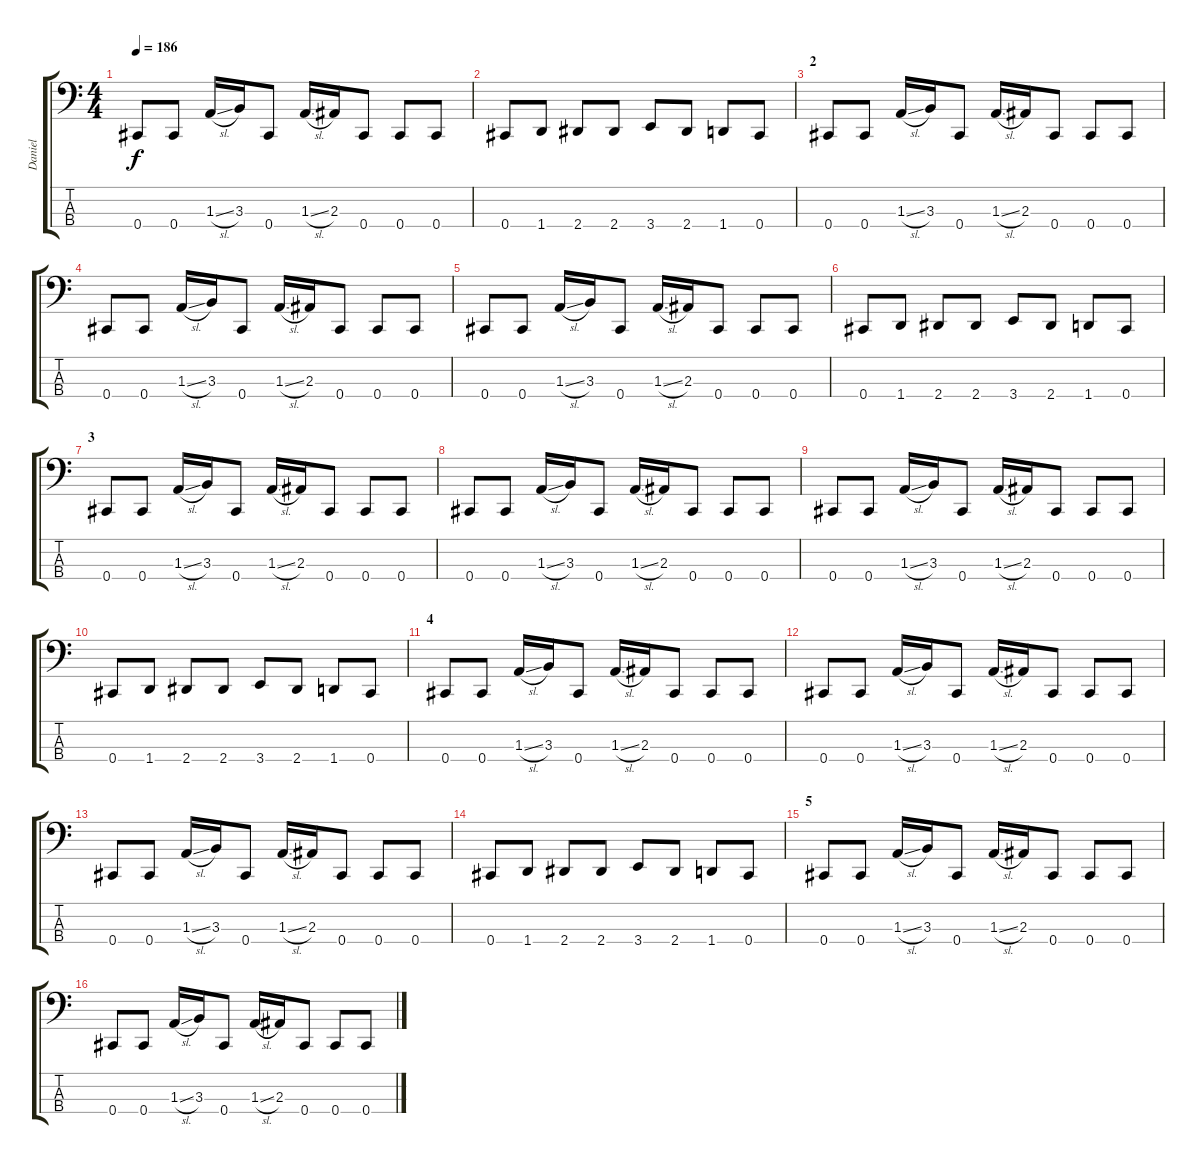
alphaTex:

\track ("Daniel" "Daniel") {instrument electricbassfinger}
\staff {score tabs}
\tuning (Gb2 Db2 Ab1 Db1) {hide}
\ts (4 4)
\tempo 186
\clef f4
\ks c
0.4.8{dy f} 0.4.8 1.3{sl}.16 3.3.16 0.4.8 1.3{sl}.16 2.3.16 0.4.8 0.4.8 0.4.8 |
0.4.8 1.4.8 2.4.8 2.4.8 3.4.8 2.4.8 1.4.8 0.4.8 |
\section ("" "2")
0.4.8 0.4.8 1.3{sl}.16 3.3.16 0.4.8 1.3{sl}.16 2.3.16 0.4.8 0.4.8 0.4.8 |
0.4.8 0.4.8 1.3{sl}.16 3.3.16 0.4.8 1.3{sl}.16 2.3.16 0.4.8 0.4.8 0.4.8 |
0.4.8 0.4.8 1.3{sl}.16 3.3.16 0.4.8 1.3{sl}.16 2.3.16 0.4.8 0.4.8 0.4.8 |
0.4.8 1.4.8 2.4.8 2.4.8 3.4.8 2.4.8 1.4.8 0.4.8 |
\section ("" "3")
0.4.8 0.4.8 1.3{sl}.16 3.3.16 0.4.8 1.3{sl}.16 2.3.16 0.4.8 0.4.8 0.4.8 |
0.4.8 0.4.8 1.3{sl}.16 3.3.16 0.4.8 1.3{sl}.16 2.3.16 0.4.8 0.4.8 0.4.8 |
0.4.8 0.4.8 1.3{sl}.16 3.3.16 0.4.8 1.3{sl}.16 2.3.16 0.4.8 0.4.8 0.4.8 |
0.4.8 1.4.8 2.4.8 2.4.8 3.4.8 2.4.8 1.4.8 0.4.8 |
\section ("" "4")
0.4.8 0.4.8 1.3{sl}.16 3.3.16 0.4.8 1.3{sl}.16 2.3.16 0.4.8 0.4.8 0.4.8 |
0.4.8 0.4.8 1.3{sl}.16 3.3.16 0.4.8 1.3{sl}.16 2.3.16 0.4.8 0.4.8 0.4.8 |
0.4.8 0.4.8 1.3{sl}.16 3.3.16 0.4.8 1.3{sl}.16 2.3.16 0.4.8 0.4.8 0.4.8 |
0.4.8 1.4.8 2.4.8 2.4.8 3.4.8 2.4.8 1.4.8 0.4.8 |
\section ("" "5")
0.4.8 0.4.8 1.3{sl}.16 3.3.16 0.4.8 1.3{sl}.16 2.3.16 0.4.8 0.4.8 0.4.8 |
0.4.8 0.4.8 1.3{sl}.16 3.3.16 0.4.8 1.3{sl}.16 2.3.16 0.4.8 0.4.8 0.4.8
